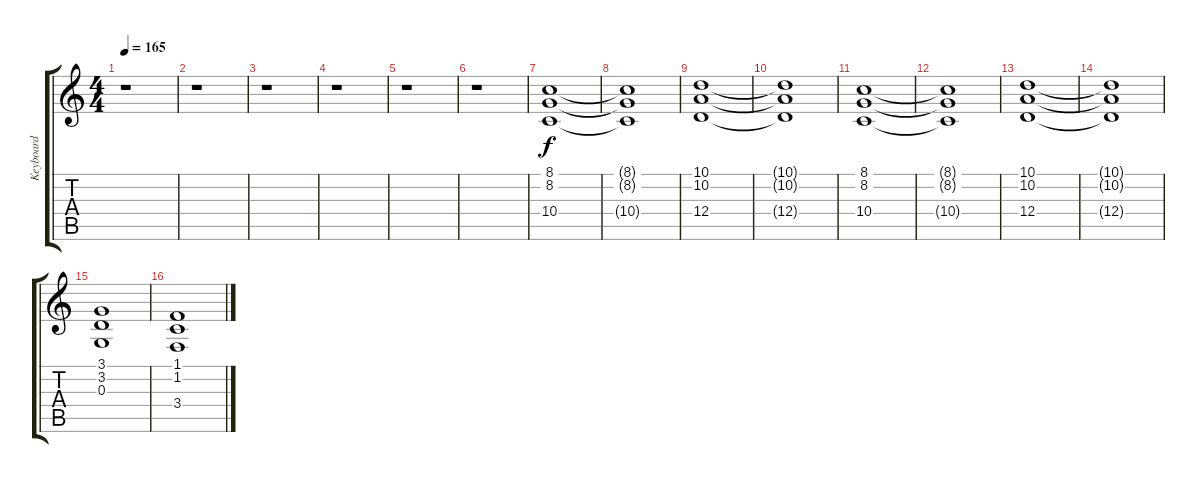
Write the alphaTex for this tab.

\track ("Keyboard" "Keyboard") {instrument stringensemble2}
\staff {score tabs}
\tuning (E4 B3 G3 D3 A2 E2) {hide}
\ts (4 4)
\tempo 165
\clef g2
\ks c
r.1{dy f} |
r.1 |
r.1 |
r.1 |
r.1 |
r.1 |
(8.1 8.2 10.4).1 |
(8.1{t} 8.2{t} 10.4{t}).1 |
(10.1 10.2 12.4).1 |
(10.1{t} 10.2{t} 12.4{t}).1 |
(8.1 8.2 10.4).1 |
(8.1{t} 8.2{t} 10.4{t}).1 |
(10.1 10.2 12.4).1 |
(10.1{t} 10.2{t} 12.4{t}).1 |
(3.1 3.2 0.3).1 |
(1.1 1.2 3.4).1
